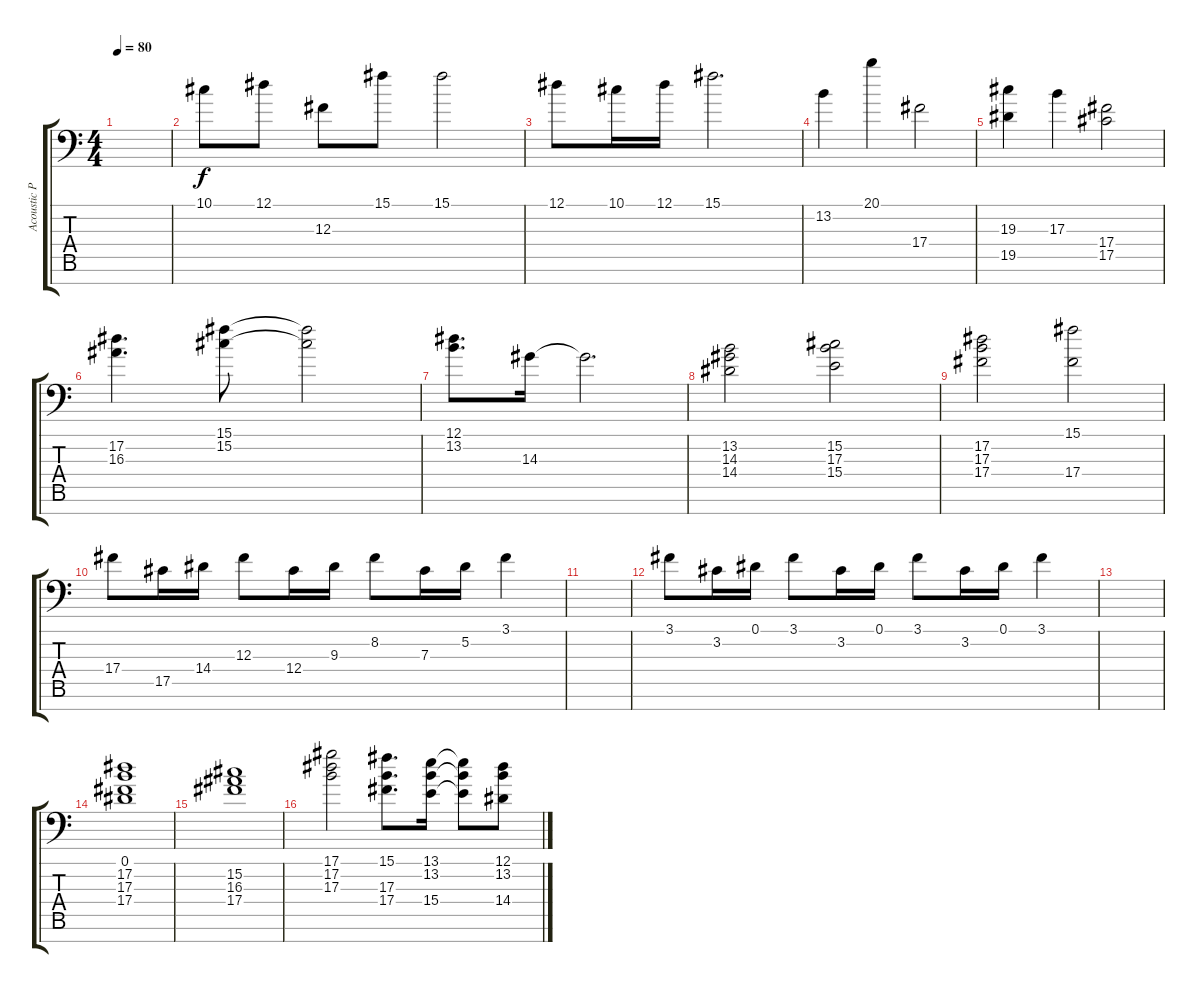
\track ("Acoustic Piano (Staff 1)" "Acoustic P") {instrument acousticgrandpiano}
\staff {score tabs}
\tuning (Eb4 Bb3 Gb3 Db3 Ab2 Eb2 Bb1) {hide}
\ts (4 4)
\tempo 80
\clef f4
\ks c
|
10.1.8 12.1.8 12.3.8 15.1.8 15.1.2 |
12.1.8 10.1.16 12.1.16 15.1.2{d} |
13.2.4 20.1.4 17.4.2 |
(19.3 19.5).4 17.3.4 (17.4 17.5).2 |
(17.2 16.3).4{d} (15.1 15.2).8 (15.1{t} 15.2{t}).2 |
(12.1 13.2).8{d} 14.3.16 14.3{t}.2{d} |
(13.2 14.3 14.4).2 (15.2 17.3 15.4).2 |
(17.2 17.3 17.4).2 (15.1 17.4).2 |
17.4.8 17.5.16 14.4.16 12.3.8 12.4.16 9.3.16 8.2.8 7.3.16 5.2.16 3.1.4 |
|
3.1.8 3.2.16 0.1.16 3.1.8 3.2.16 0.1.16 3.1.8 3.2.16 0.1.16 3.1.4 |
|
(0.1 17.2 17.3 17.4).1 |
(15.2 16.3 17.4).1 |
(17.1 17.2 17.3).2 (15.1 17.3 17.4).8{d} (13.1 13.2 15.4).16 (13.1{t} 13.2{t} 15.4{t}).8 (12.1 13.2 14.4).8
